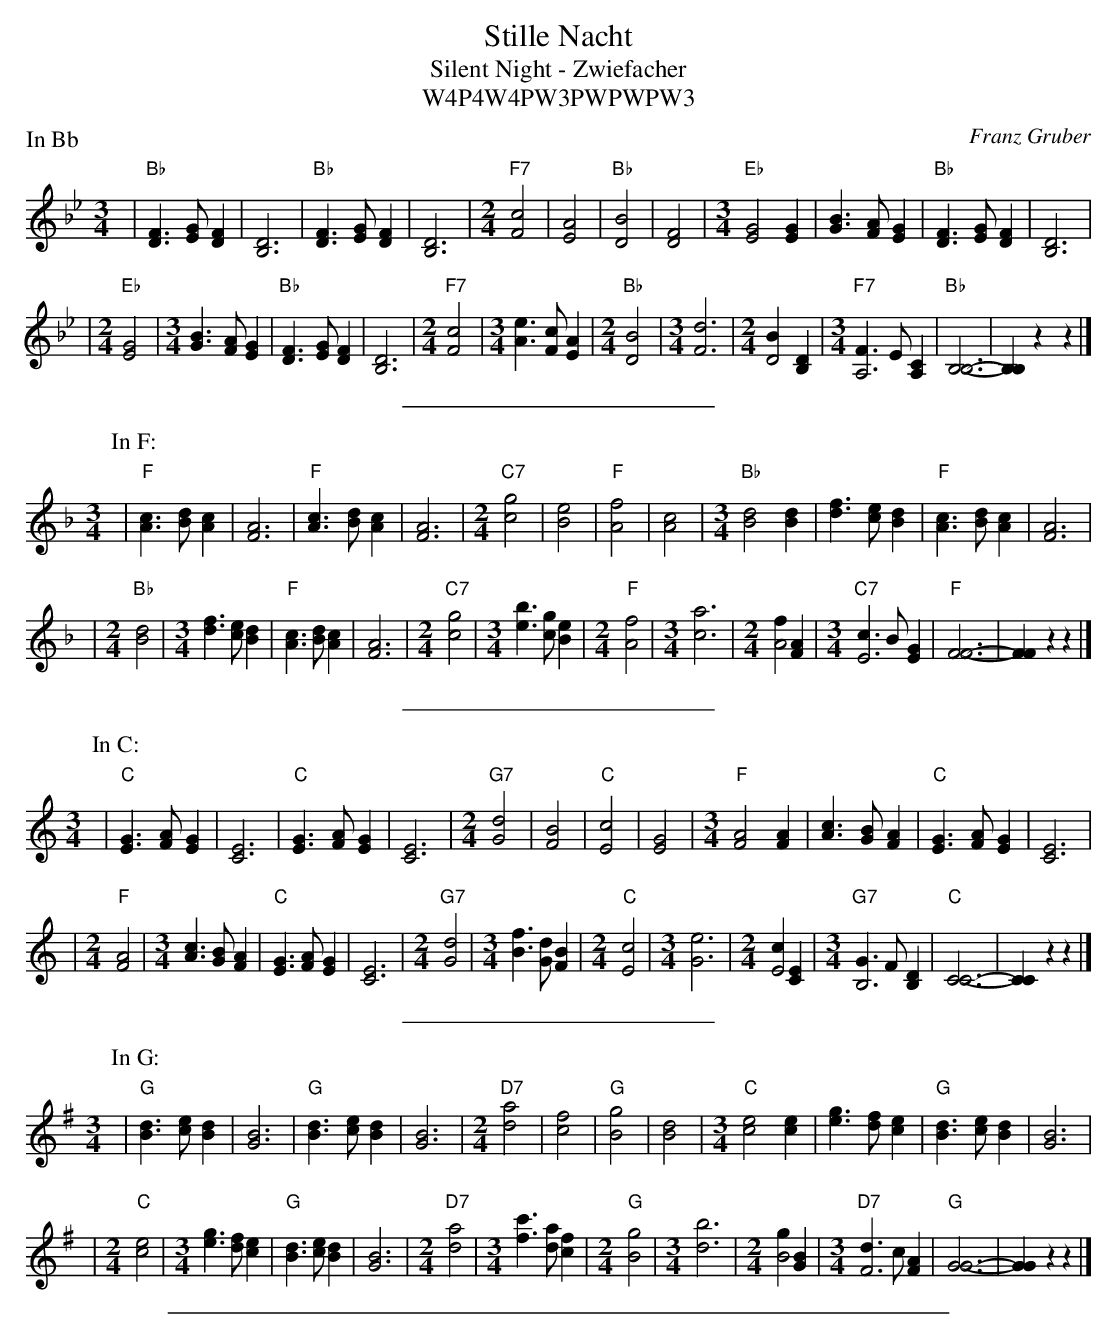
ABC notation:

X:1
T: Stille Nacht
T: Silent Night - Zwiefacher
T: W4P4W4PW3PWPWPW3
C: Franz Gruber
M: 3/4
L: 1/4
P: In Bb
K: Bb
| "Bb"[FD]>[GE][FD] |[D3B,3] | "Bb"[FD]>[GE][FD] |[D3B,3] \
|[M:2/4][L:1/4] "F7"[c2F2] |[A2-E2-] | "Bb"[B2D2] |[F2D2] \
|[M:3/4][L:1/4] "Eb"[G2E2][GE] |[BG]>[AF][GE] | "Bb"[FD]>[GE][FD] |[D3B,3] |
|[M:2/4][L:1/4] "Eb"[G2E2] \
|[M:3/4][L:1/4] [BG]>[AF][GE] |"Bb"[FD]>[GE][FD] |[D3B,3] \
|[M:2/4][L:1/4] "F7"[c2F2] \
|[M:3/4][L:1/4] [eA]>[cF][AE] \
|[M:2/4][L:1/4] "Bb"[B2D2] \
|[M:3/4][L:1/4] [d3F3] \
|[M:2/4][L:1/4] [BD2][DB,] \
|[M:3/4][L:1/4] "F7"[FA,2]>E[CA,] | "Bb"[B,3-B,3-] |[B,B,]zz |]
%%sep 10 10 200
P: In F:
M: 3/4
L: 1/4
K: F
| "F"[cA]>[dB][cA] |[A3F3] | "F"[cA]>[dB][cA] |[A3F3] \
|[M:2/4][L:1/4] "C7"[g2c2] |[e2-B2-] | "F"[f2A2] |[c2A2] \
|[M:3/4][L:1/4] "Bb"[d2B2][dB] |[fd]>[ec][dB] | "F"[cA]>[dB][cA] |[A3F3] |
|[M:2/4][L:1/4] "Bb"[d2B2] \
|[M:3/4][L:1/4] [fd]>[ec][dB] |"F"[cA]>[dB][cA] |[A3F3] \
|[M:2/4][L:1/4] "C7"[g2c2] \
|[M:3/4][L:1/4] [be]>[gc][eB] \
|[M:2/4][L:1/4] "F"[f2A2] \
|[M:3/4][L:1/4] [a3c3] \
|[M:2/4][L:1/4] [fA2][AF] \
|[M:3/4][L:1/4] "C7"[cE2]>B[GE] | "F"[F3-F3-] |[FF]zz |]
%%sep 10 10 200
P: In C:
M: 3/4
L: 1/4
K: C
| "C"[GE]>[AF][GE] |[E3C3] | "C"[GE]>[AF][GE] |[E3C3] \
|[M:2/4][L:1/4] "G7"[d2G2] |[B2-F2-] | "C"[c2E2] |[G2E2] \
|[M:3/4][L:1/4] "F"[A2F2][AF] |[cA]>[BG][AF] | "C"[GE]>[AF][GE] |[E3C3] |
|[M:2/4][L:1/4] "F"[A2F2] \
|[M:3/4][L:1/4] [cA]>[BG][AF] |"C"[GE]>[AF][GE] |[E3C3] \
|[M:2/4][L:1/4] "G7"[d2G2] \
|[M:3/4][L:1/4] [fB]>[dG][BF] \
|[M:2/4][L:1/4] "C"[c2E2] \
|[M:3/4][L:1/4] [e3G3] \
|[M:2/4][L:1/4] [cE2][EC] \
|[M:3/4][L:1/4] "G7"[GB,2]>F[DB,] | "C"[C3-C3-] |[CC]zz |]
%%sep 10 10 200
P: In G:
M: 3/4
L: 1/4
K: G
| "G"[dB]>[ec][dB] |[B3G3] | "G"[dB]>[ec][dB] |[B3G3] \
|[M:2/4][L:1/4] "D7"[a2d2] |[f2-c2-] | "G"[g2B2] |[d2B2] \
|[M:3/4][L:1/4] "C"[e2c2][ec] |[ge]>[fd][ec] | "G"[dB]>[ec][dB] |[B3G3] |
|[M:2/4][L:1/4] "C"[e2c2] \
|[M:3/4][L:1/4] [ge]>[fd][ec] |"G"[dB]>[ec][dB] |[B3G3] \
|[M:2/4][L:1/4] "D7"[a2d2] \
|[M:3/4][L:1/4] [c'f]>[ad][fc] \
|[M:2/4][L:1/4] "G"[g2B2] \
|[M:3/4][L:1/4] [b3d3] \
|[M:2/4][L:1/4] [gB2][BG] \
|[M:3/4][L:1/4] "D7"[dF2]>c[AF] | "G"[G3-G3-] |[GG]zz |]
